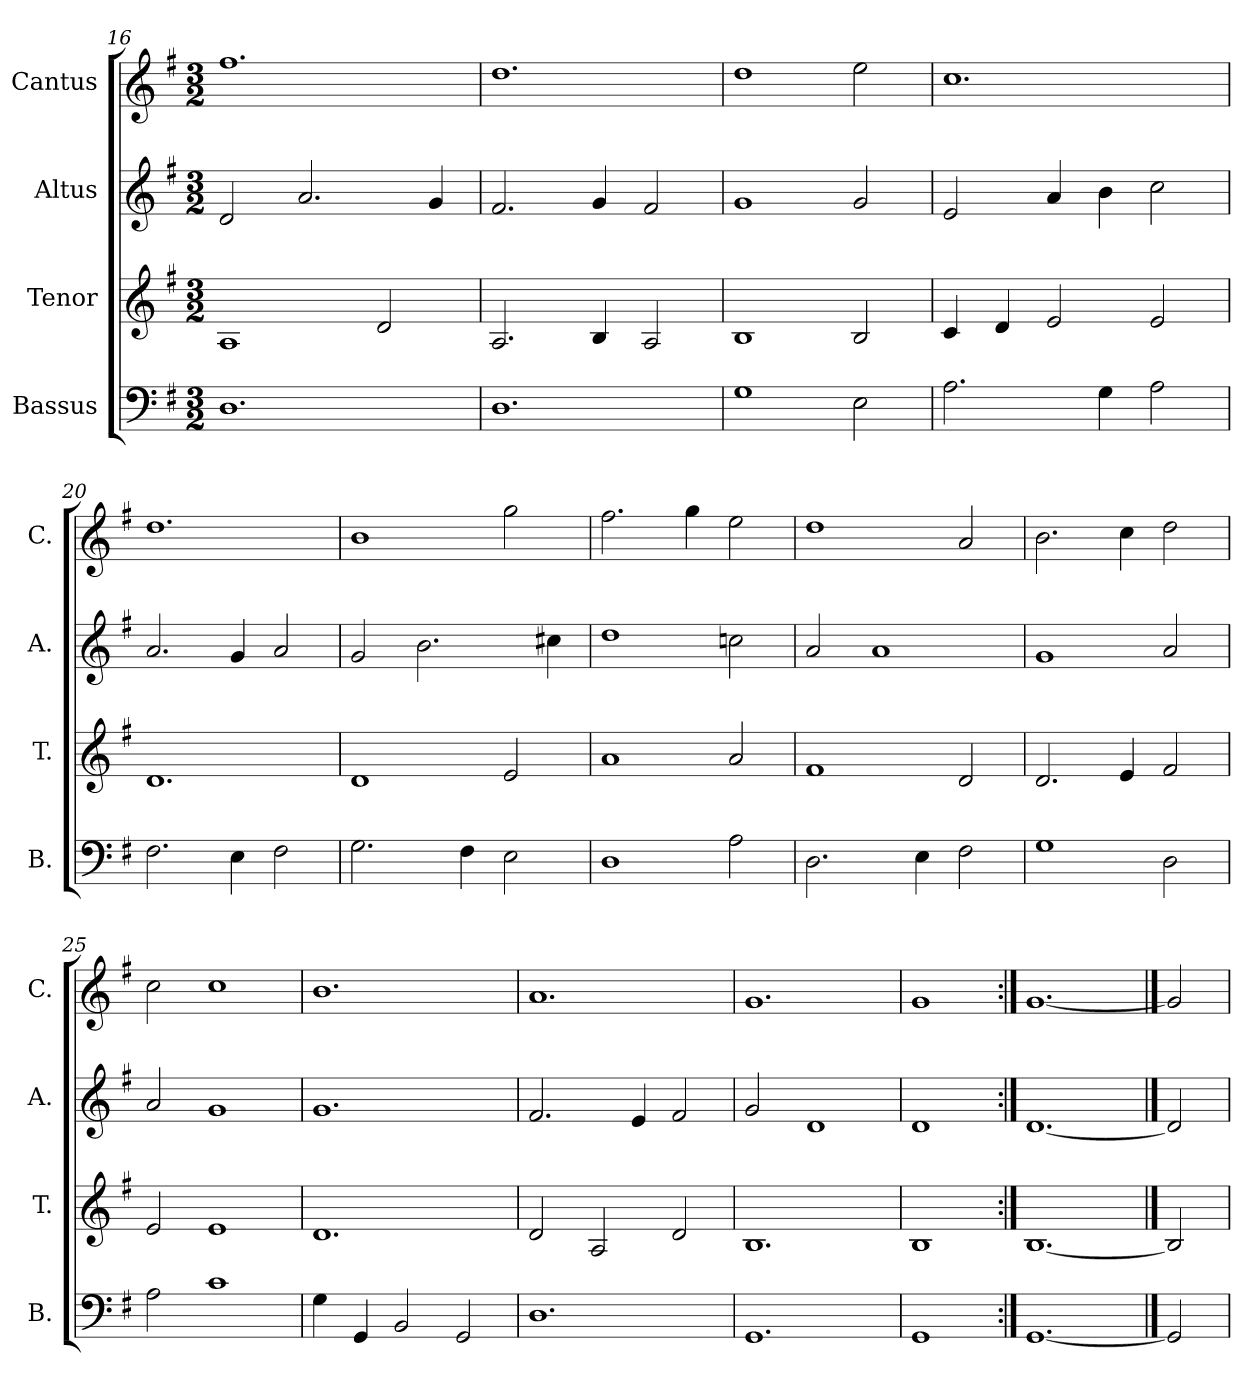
**kern	**kern	**kern	**kern
*part4	*part3	*part2	*part1
*staff4	*staff3	*staff2	*staff1
*I"Bassus	*I"Tenor	*I"Altus	*I"Cantus
*I'B.	*I'T.	*I'A.	*I'C.
*clefF4	*clefG2	*clefG2	*clefG2
*k[f#]	*k[f#]	*k[f#]	*k[f#]
*G:	*G:	*G:	*G:
*M3/2	*M3/2	*M3/2	*M3/2
=16	=16	=16	=16
1.D	1A	2d/	1.ff#
.	.	2.a/	.
.	2d/	.	.
.	.	4g/	.
=17	=17	=17	=17
1.D	2.A/	2.f#/	1.dd
.	4B/	4g/	.
.	2A/	2f#/	.
=18	=18	=18	=18
1G	1B	1g	1dd
2E\	2B/	2g/	2ee\
=19	=19	=19	=19
2.A\	4c/	2e/	1.cc
.	4d/	.	.
.	2e/	4a/	.
4G\	.	4b\	.
2A\	2e/	2cc\	.
=20	=20	=20	=20
2.F#\	1.d	2.a/	1.dd
4E\	.	4g/	.
2F#\	.	2a/	.
=21	=21	=21	=21
2.G\	1d	2g/	1b
.	.	2.b\	.
4F#\	.	.	.
2E\	2e/	.	2gg\
.	.	4cc#X\	.
!!LO:LB:g=z
=22	=22	=22	=22
1D	1a	1dd	2.ff#\
.	.	.	4gg\
2A\	2a/	2ccn\	2ee\
=23	=23	=23	=23
2.D\	1f#	2a/	1dd
.	.	1a	.
4E\	.	.	.
2F#\	2d/	.	2a/
=24	=24	=24	=24
1G	2.d/	1g	2.b\
.	4e/	.	4cc\
2D\	2f#/	2a/	2dd\
=25	=25	=25	=25
2A\	2e/	2a/	2cc\
1c	1e	1g	1cc
=26	=26	=26	=26
4G\	1.d	1.g	1.b
4GG/	.	.	.
2BB/	.	.	.
2GG/	.	.	.
=27	=27	=27	=27
1.D	2d/	2.f#/	1.a
.	2A/	.	.
.	.	4e/	.
.	2d/	2f#/	.
=28	=28	=28	=28
1.GG	1.B	2g/	1.g
.	.	1d	.
=29	=29	=29	=29
1GG	1B	1d	1g
=30:|!	=30:|!	=30:|!	=30:|!
[1.GG	[1.B	[1.d	[1.g
==31	==31	==31	==31
2GG]	2B]	2d]	2g]
=	=	=	=
*-	*-	*-	*-
